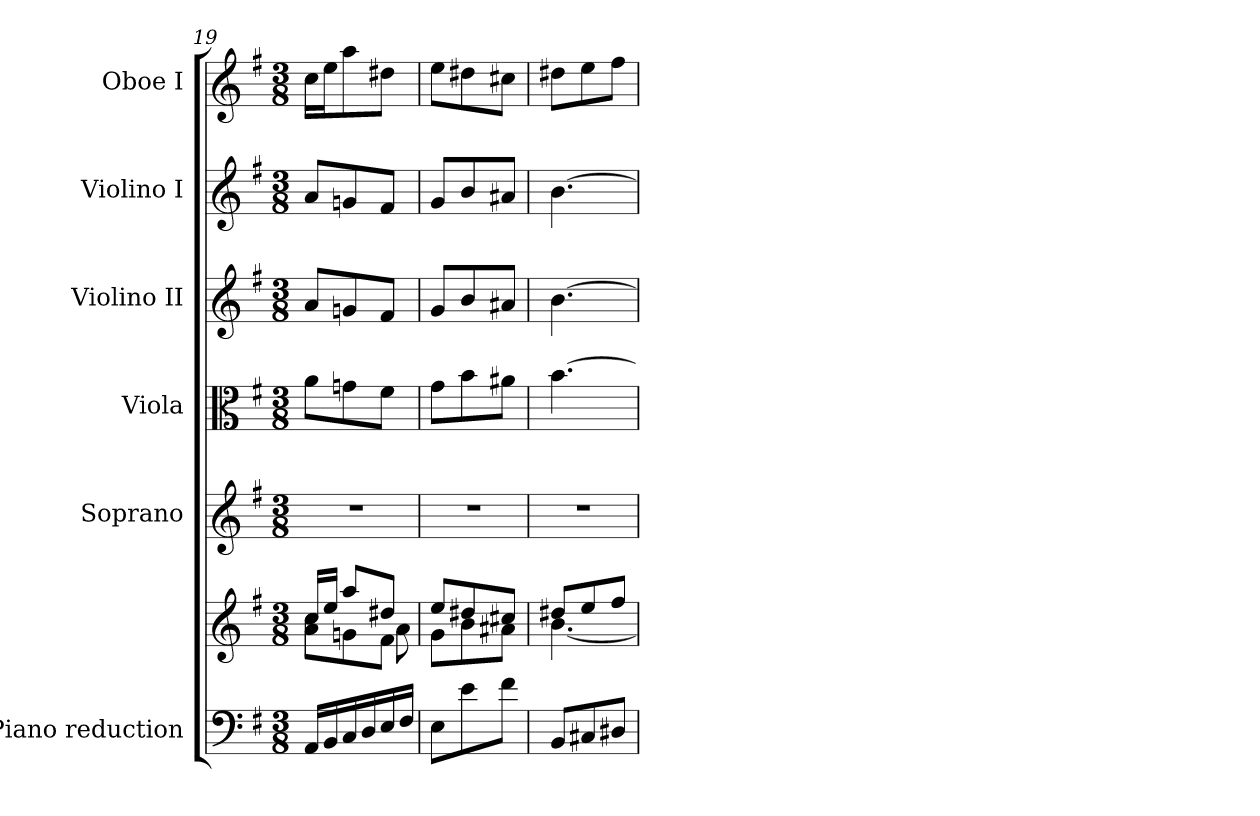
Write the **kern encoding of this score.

**kern	**kern	**kern	**kern	**kern	**kern	**kern
*part6	*part6	*part5	*part4	*part3	*part2	*part1
*staff7	*staff6	*staff5	*staff4	*staff3	*staff2	*staff1
*I"Piano reduction	*	*I"Soprano	*I"Viola	*I"Violino II	*I"Violino I	*I"Oboe I
*I'Pno	*	*	*I'Vla	*I'Vln	*I'Vln	*I'Ob
*clefF4	*clefG2	*clefG2	*clefC3	*clefG2	*clefG2	*clefG2
*k[f#]	*k[f#]	*k[f#]	*k[f#]	*k[f#]	*k[f#]	*k[f#]
*M3/8	*M3/8	*M3/8	*M3/8	*M3/8	*M3/8	*M3/8
=19	=19	=19	=19	=19	=19	=19
*	*^	*	*	*	*	*
*	*	*^	*	*	*	*	*
16AA/LL	16cc/LL	8a\L	4cc\	4.r	8a\L	8a/L	8a/L	16cc\LL
16BB/	16ee/JJ	.	.	.	.	.	.	16ee\J
16C/	8aa/L	8gn\	.	.	8gn\	8gn/	8gn/	8aa\
16D/	.	.	.	.	.	.	.	.
16E/	8dd#X/J	8f#\J	8a\	.	8f#\J	8f#/J	8f#/J	8dd#X\J
16F#/JJ	.	.	.	.	.	.	.	.
*	*	*v	*v	*	*	*	*	*
=20	=20	=20	=20	=20	=20	=20	=20
8E\L	8ee/L	8g\L	4.r	8g\L	8g/L	8g/L	8ee\L
8e\	8dd#X/	8b\	.	8b\	8b/	8b/	8dd#X\
8f#\J	8cc#X/J	8a#X\J	.	8a#X\J	8a#X/J	8a#X/J	8cc#X\J
=21	=21	=21	=21	=21	=21	=21	=21
8BB/L	8dd#X/L	[4.b\	4.r	[4.b\	[4.b\	[4.b\	8dd#X\L
8C#X/	8ee/	.	.	.	.	.	8ee\
8D#X/J	8ff#/J	.	.	.	.	.	8ff#\J
*	*v	*v	*	*	*	*	*
=	=	=	=	=	=	=
*-	*-	*-	*-	*-	*-	*-
